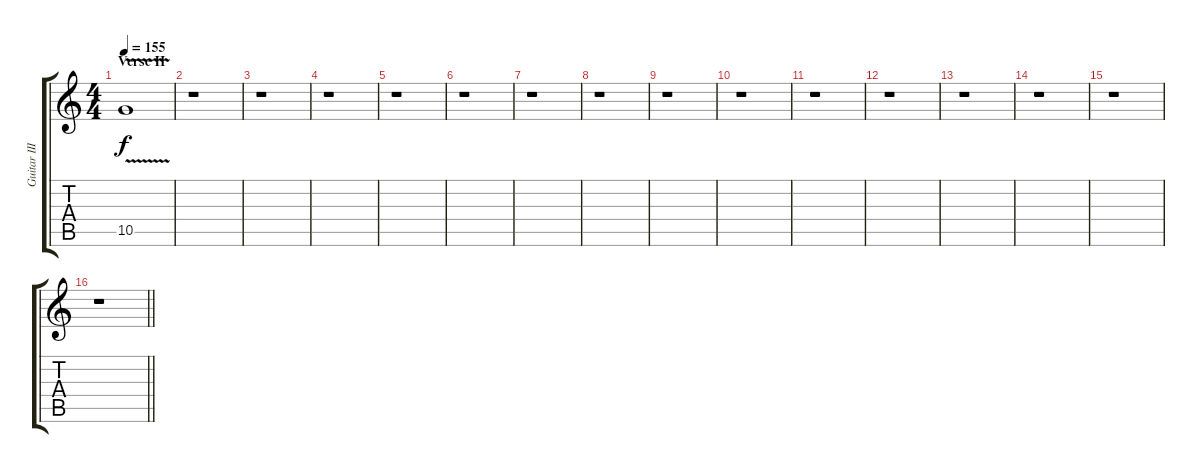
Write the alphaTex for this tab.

\track ("Guitar III" "Guitar III") {instrument overdrivenguitar}
\staff {score tabs}
\tuning (E4 B3 G3 D3 A2 E2) {hide}
\ts (4 4)
\section ("" "Verse II")
\tempo 155
\clef g2
\ks c
10.5{v}.1{dy f} |
r.1 |
r.1 |
r.1 |
r.1 |
r.1 |
r.1 |
r.1 |
r.1 |
r.1 |
r.1 |
r.1 |
r.1 |
r.1 |
r.1 |
\barLineRight lightlight
r.1
